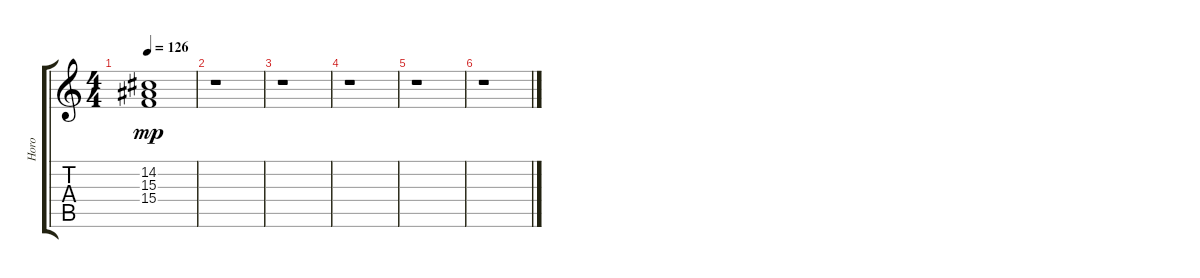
\track ("Horo" "Horo") {instrument oboe}
\staff {score tabs}
\tuning (E4 B3 G3 D3 A2 E2) {hide}
\ts (4 4)
\tempo 126
\clef g2
\ks c
(14.2 15.3 15.4).1{dy mp} |
r.1 |
r.1 |
r.1 |
r.1 |
r.1
